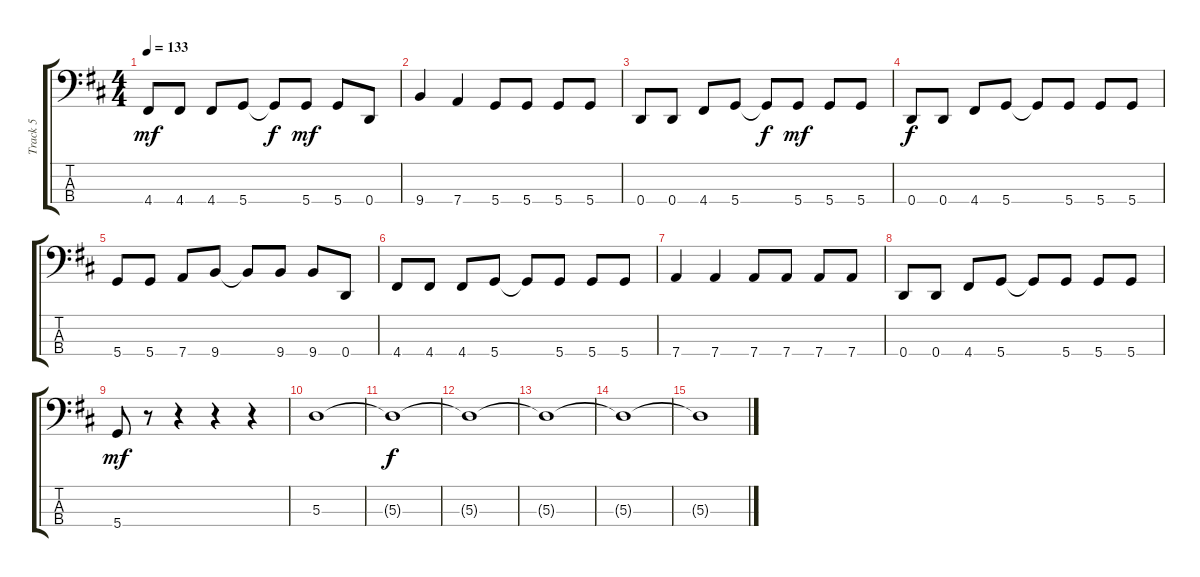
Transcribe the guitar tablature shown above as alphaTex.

\track ("Track 5" "Track 5") {instrument electricbasspick}
\staff {score tabs}
\tuning (G2 D2 A1 D1) {hide}
\ts (4 4)
\tempo 133
\clef f4
\ks d
4.4.8{dy mf} 4.4.8 4.4.8 5.4.8 5.4{t}.8{dy f} 5.4.8{dy mf} 5.4.8 0.4.8 |
9.4.4 7.4.4 5.4.8 5.4.8 5.4.8 5.4.8 |
0.4.8 0.4.8 4.4.8 5.4.8 5.4{t}.8{dy f} 5.4.8{dy mf} 5.4.8 5.4.8 |
0.4.8{dy f} 0.4.8 4.4.8 5.4.8 5.4{t}.8 5.4.8 5.4.8 5.4.8 |
5.4.8 5.4.8 7.4.8 9.4.8 9.4{t}.8 9.4.8 9.4.8 0.4.8 |
4.4.8 4.4.8 4.4.8 5.4.8 5.4{t}.8 5.4.8 5.4.8 5.4.8 |
7.4.4 7.4.4 7.4.8 7.4.8 7.4.8 7.4.8 |
0.4.8 0.4.8 4.4.8 5.4.8 5.4{t}.8 5.4.8 5.4.8 5.4.8 |
5.4.8{dy mf} r.8 r.4 r.4 r.4 |
5.3.1 |
5.3{t}.1{dy f} |
5.3{t}.1 |
5.3{t}.1 |
5.3{t}.1 |
5.3{t}.1
